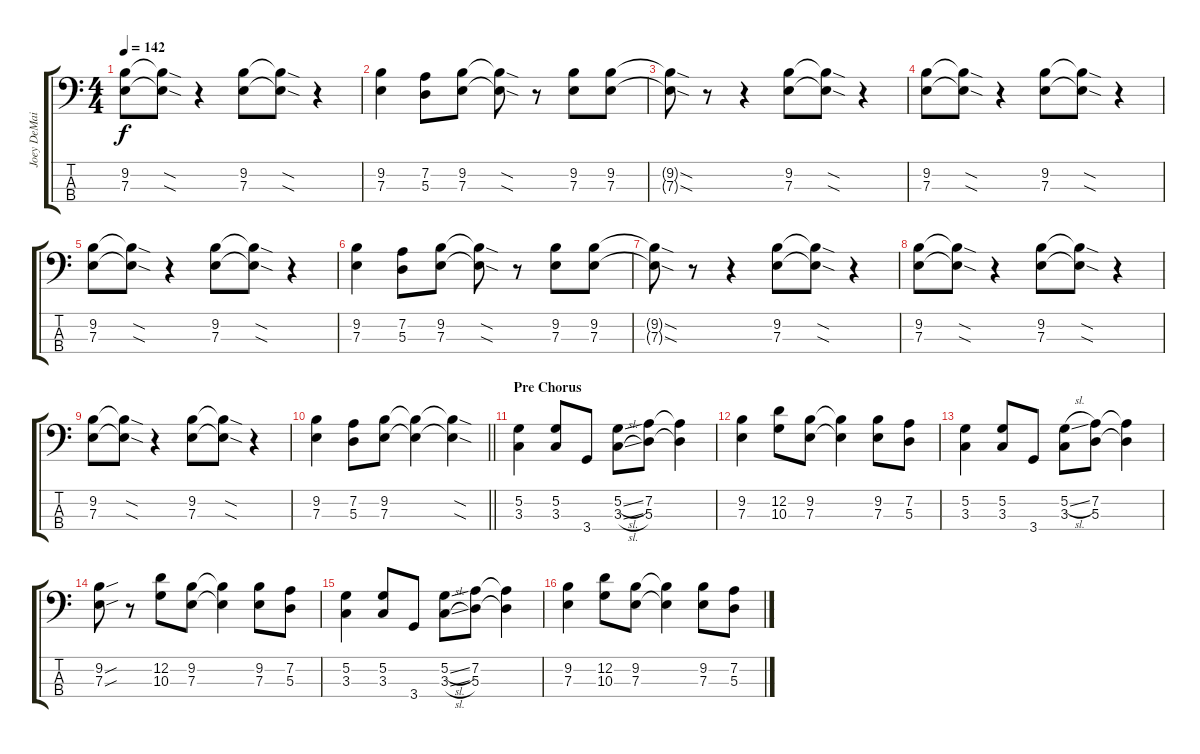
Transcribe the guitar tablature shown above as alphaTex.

\track ("Joey DeMaio" "Joey DeMai") {instrument electricbasspick}
\staff {score tabs}
\tuning (G2 D2 A1 E1) {hide}
\ts (4 4)
\tempo 142
\clef f4
\ks c
(9.2 7.3).8{dy f} (9.2{sod t} 7.3{sod t}).8 r.4 (9.2 7.3).8 (9.2{sod t} 7.3{sod t}).8 r.4 |
(9.2 7.3).4 (7.2 5.3).8 (9.2 7.3).8 (9.2{sod t} 7.3{sod t}).8 r.8 (9.2 7.3).8 (9.2 7.3).8 |
(9.2{sod t} 7.3{sod t}).8 r.8 r.4 (9.2 7.3).8 (9.2{sod t} 7.3{sod t}).8 r.4 |
(9.2 7.3).8 (9.2{sod t} 7.3{sod t}).8 r.4 (9.2 7.3).8 (9.2{sod t} 7.3{sod t}).8 r.4 |
(9.2 7.3).8 (9.2{sod t} 7.3{sod t}).8 r.4 (9.2 7.3).8 (9.2{sod t} 7.3{sod t}).8 r.4 |
(9.2 7.3).4 (7.2 5.3).8 (9.2 7.3).8 (9.2{sod t} 7.3{sod t}).8 r.8 (9.2 7.3).8 (9.2 7.3).8 |
(9.2{sod t} 7.3{sod t}).8 r.8 r.4 (9.2 7.3).8 (9.2{sod t} 7.3{sod t}).8 r.4 |
(9.2 7.3).8 (9.2{sod t} 7.3{sod t}).8 r.4 (9.2 7.3).8 (9.2{sod t} 7.3{sod t}).8 r.4 |
(9.2 7.3).8 (9.2{sod t} 7.3{sod t}).8 r.4 (9.2 7.3).8 (9.2{sod t} 7.3{sod t}).8 r.4 |
\barLineRight lightlight
(9.2 7.3).4 (7.2 5.3).8 (9.2 7.3).8 (9.2{t} 7.3{t}).4 (9.2{sod t} 7.3{sod t}).4 |
\section ("" "Pre Chorus")
(5.2 3.3).4 (5.2 3.3).8 3.4.8 (5.2{sl} 3.3{sl}).8 (7.2 5.3).8 (7.2{t} 5.3{t}).4 |
(9.2 7.3).4 (12.2 10.3).8 (9.2 7.3).8 (9.2{t} 7.3{t}).4 (9.2 7.3).8 (7.2 5.3).8 |
(5.2 3.3).4 (5.2 3.3).8 3.4.8 (5.2{sl} 3.3).8 (7.2 5.3).8 (7.2{t} 5.3{t}).4 |
(9.2{sou} 7.3{sou}).8 r.8 (12.2 10.3).8 (9.2 7.3).8 (9.2{t} 7.3{t}).4 (9.2 7.3).8 (7.2 5.3).8 |
(5.2 3.3).4 (5.2 3.3).8 3.4.8 (5.2{sl} 3.3{sl}).8 (7.2 5.3).8 (7.2{t} 5.3{t}).4 |
(9.2 7.3).4 (12.2 10.3).8 (9.2 7.3).8 (9.2{t} 7.3{t}).4 (9.2 7.3).8 (7.2 5.3).8
